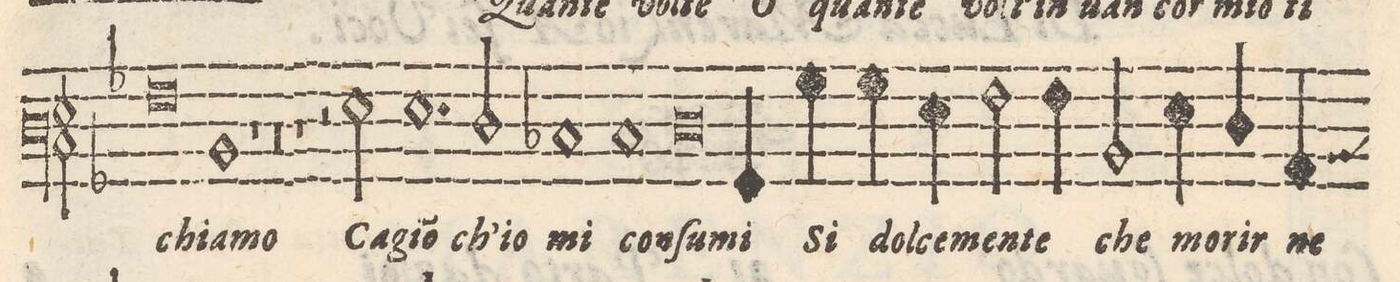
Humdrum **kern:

**kern	**text
*I"BASSO	*
*clefF3	*
*k[b-]	*
*M2/1	*
0A	chia-
=5-	=5-
1D	-mo
1r	.
=6-	=6-
0r	.
=7-	=7-
1r	.
2r	.
2G\	Ca-
=8-	=8-
1.G	-gio(n)
2F/	ch'io
=9-	=9-
1E-X	mi
1E-	con-
=10-	=10-
0F	-ſu-
=11-	=11-
4BB-/	-mi
4B-\	Si
4B-\	dol-
4G\	-ce-
2A\	-men-
4A\	-te
2D/	che
=12-	=12-
4G\	mo-
4F/	-rir
4C/	ne
*-	*-
